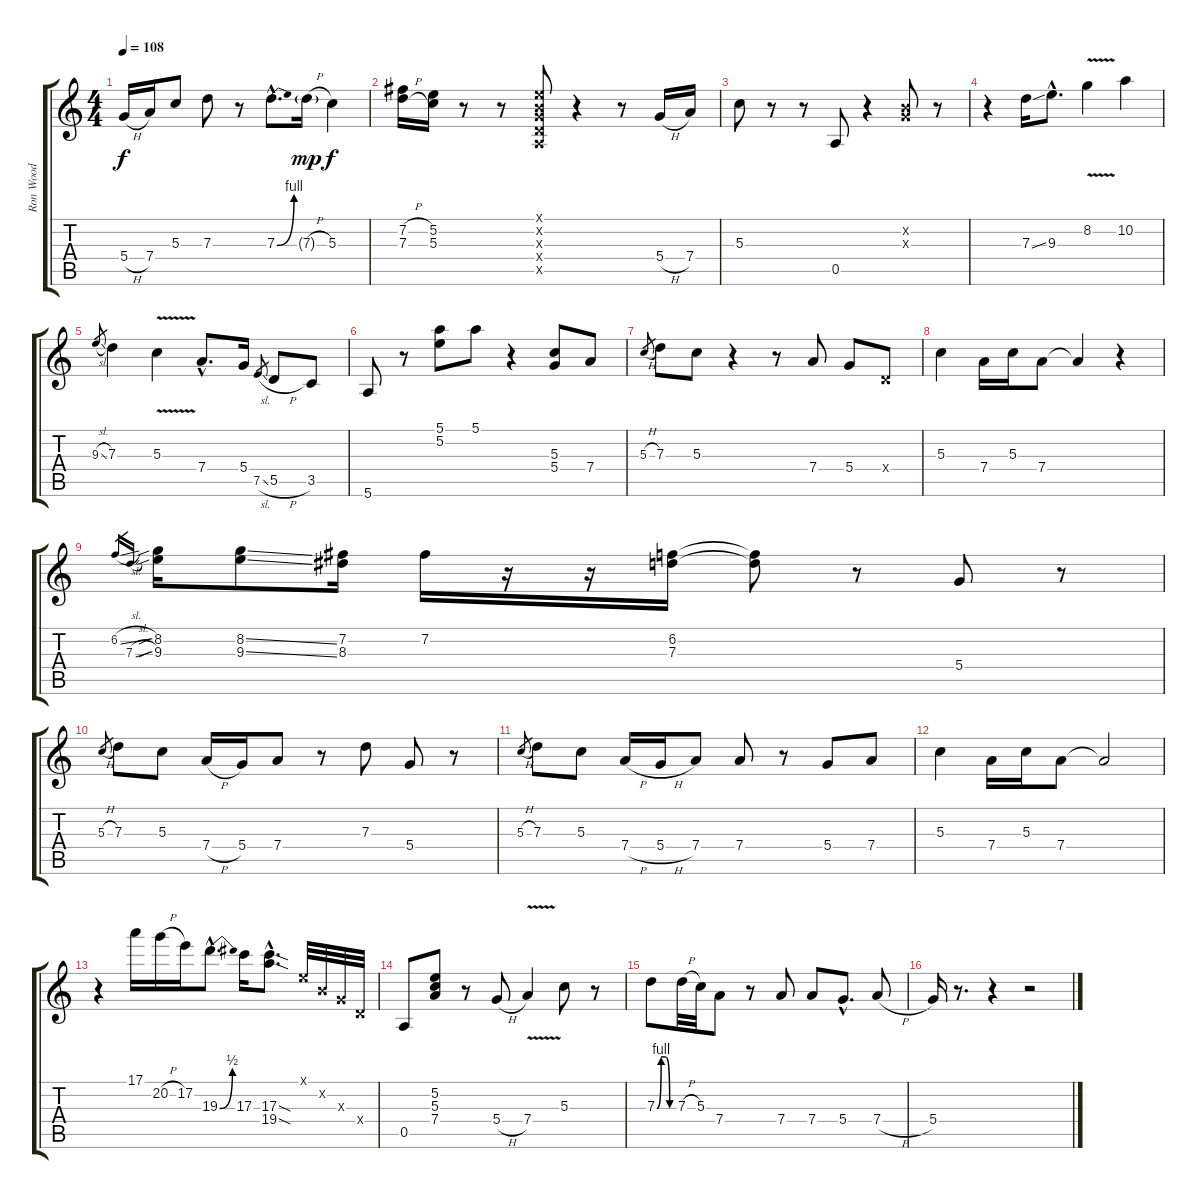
\track ("Ron Wood" "Ron Wood") {instrument electricguitarclean}
\staff {score tabs}
\tuning (E4 B3 G3 D3 A2 E2) {hide}
\ts (4 4)
\tempo 108
\clef g2
\ks c
5.4{h}.16{dy f} 7.4.16 5.3.8 7.3.8 r.8 7.3{be (bend 0 0 60 4) hac}.8{d} 7.3{h g}.16{dy mp} 5.3.4{dy f} |
(7.2{h} 7.3{h}).16 (5.2 5.3).16 r.8 r.8 (0.1{x} 0.2{x} 0.3{x} 0.4{x} 0.5{x}).8 r.4 r.8 5.4{h}.16 7.4.16 |
5.3.8 r.8 r.8 0.5.8 r.4 (0.2{x} 0.3{x}).8 r.8 |
r.4 7.3{ss}.16 9.3{hac}.8{d} 8.2{v}.4 10.2.4 |
9.3{sl}.8{gr} 7.3.4 5.3{v}.4 7.4{hac}.8{d} 5.4.16 7.5{sl}.8{gr} 5.5{h}.8 3.5.8 |
5.6.8 r.8 (5.1 5.2).8 5.1.8 r.4 (5.3 5.4).8 7.4.8 |
5.3{h}.8{gr} 7.3.8 5.3.8 r.4 r.8 7.4.8 5.4.8 0.4{x}.8 |
5.3.4 7.4.16 5.3.16 7.4.8 7.4{t}.4 r.4 |
6.2{sl}.16{gr} 7.3{sl}.16{gr} (8.2{sib} 9.3{sib}).16 (8.2{ss} 9.3{ss}).8 (7.2 8.3).16 7.2.16 r.16 r.16 (6.2 7.3).16 (6.2{t} 7.3{t}).8 r.8 5.4.8 r.8 |
5.3{h}.8{gr} 7.3.8 5.3.8 7.4{h}.16 5.4.16 7.4.8 r.8 7.3.8 5.4.8 r.8 |
5.3{h}.8{gr} 7.3.8 5.3.8 7.4{h}.16 5.4{h}.16 7.4.8 7.4.8 r.8 5.4.8 7.4.8 |
5.3.4 7.4.16 5.3.16 7.4.8 7.4{t}.2 |
r.4 17.1.16 20.2{h}.16 17.2.16 19.3{be (bend 0 0 60 2) hac}.8{d} 17.3.16 (17.3{sod hac} 19.4{sod hac}).8{d} 0.1{x}.32 0.2{x}.32 0.3{x}.32 0.4{x}.32 |
0.5.8 (5.2 5.3 7.4).8 r.8 5.4{h}.8 7.4{v}.4 5.3.8 r.8 |
7.3{be (custom 0 0 15 4 30 4 45 0 60 0)}.8 7.3{h}.32 5.3.32 7.4.8 r.8 7.4.8 7.4.8 5.4{hac}.8{d} 7.4{h}.8 |
5.4.16 r.8{d} r.4 r.2
